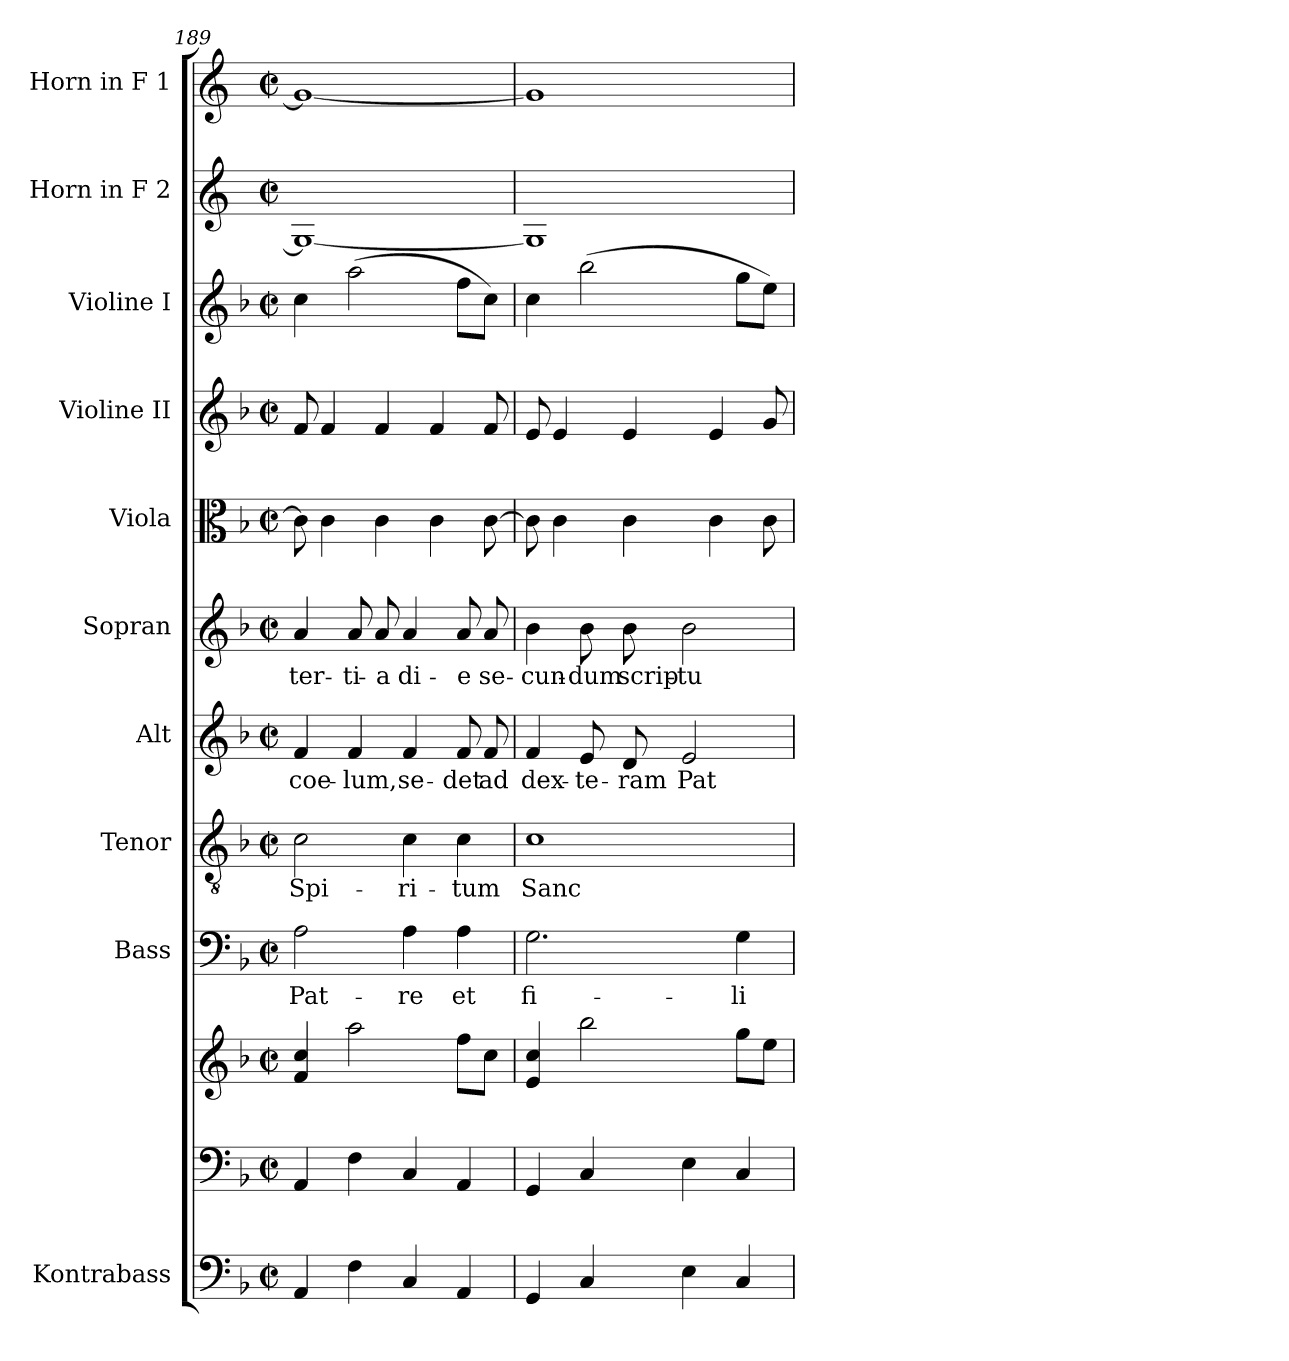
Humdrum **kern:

**kern	**kern	**kern	**kern	**text	**kern	**text	**kern	**text	**kern	**text	**kern	**kern	**kern	**kern	**kern
*part11	*part10	*part10	*part9	*part9	*part8	*part8	*part7	*part7	*part6	*part6	*part5	*part4	*part3	*part2	*part1
*staff12	*staff11	*staff10	*staff9	*staff9	*staff8	*staff8	*staff7	*staff7	*staff6	*staff6	*staff5	*staff4	*staff3	*staff2	*staff1
*I"Kontrabass	*	*	*I"Bass	*	*I"Tenor	*	*I"Alt	*	*I"Sopran	*	*I"Viola	*I"Violine II	*I"Violine I	*I"Horn in F 2	*I"Horn in F 1
*I'Kb.	*	*	*I'B	*	*I'T	*	*I'A	*	*I'S	*	*I'Vla.	*I'Vl. II	*I'Vl. I	*I'Hrn. 2	*I'Hrn. 1
*clefF4	*clefF4	*clefG2	*clefF4	*	*clefGv2	*	*clefG2	*	*clefG2	*	*clefC3	*clefG2	*clefG2	*clefG2	*clefG2
*ITrd7c12	*	*	*	*	*	*	*	*	*	*	*	*	*	*ITrd4c7	*ITrd4c7
*k[b-]	*k[b-]	*k[b-]	*k[b-]	*	*k[b-]	*	*k[b-]	*	*k[b-]	*	*k[b-]	*k[b-]	*k[b-]	*k[b-]	*k[b-]
*F:	*F:	*F:	*F:	*	*F:	*	*F:	*	*F:	*	*F:	*F:	*F:	*F:	*F:
*M2/2	*M2/2	*M2/2	*M2/2	*	*M2/2	*	*M2/2	*	*M2/2	*	*M2/2	*M2/2	*M2/2	*M2/2	*M2/2
*met(c|)	*met(c|)	*met(c|)	*met(c|)	*	*met(c|)	*	*met(c|)	*	*met(c|)	*	*met(c|)	*met(c|)	*met(c|)	*met(c|)	*met(c|)
=189	=189	=189	=189	=189	=189	=189	=189	=189	=189	=189	=189	=189	=189	=189	=189
!	!	!	!	!LO:LY:b	!	!LO:LY:b	!	!LO:LY:b	!	!LO:LY:b	!	!	!	!	!
4AAA/	4AA/	4f/ 4cc/	2A\	Pat-	2c\	Spi-	4f/	coe-	4a/	ter-	8c\]	8f/	4cc\	1C_	1c_
.	.	.	.	.	.	.	.	.	.	.	4c\	4f/	.	.	.
!	!	!	!	!	!	!	!	!LO:LY:b	!	!LO:LY:b	!	!	!	!	!
4FF\	4F\	2aa\	.	.	.	.	4f/	-lum,	8a/	-ti-	.	.	(>2aa\	.	.
!	!	!	!	!	!	!	!	!	!	!LO:LY:b	!	!	!	!	!
.	.	.	.	.	.	.	.	.	8a/	-a	4c\	4f/	.	.	.
!	!	!	!	!LO:LY:b	!	!LO:LY:b	!	!LO:LY:b	!	!LO:LY:b	!	!	!	!	!
4CC/	4C/	.	4A\	-re	4c\	-ri-	4f/	se-	4a/	di-	.	.	.	.	.
.	.	.	.	.	.	.	.	.	.	.	4c\	4f/	.	.	.
!	!	!	!	!LO:LY:b	!	!LO:LY:b	!	!LO:LY:b	!	!LO:LY:b	!	!	!	!	!
4AAA/	4AA/	8ff\L	4A\	et	4c\	-tum	8f/	-det	8a/	-e	.	.	8ff\L	.	.
!	!	!	!	!	!	!	!	!LO:LY:b	!	!LO:LY:b	!	!	!	!	!
.	.	8cc\J	.	.	.	.	8f/	ad	8a/	se-	[8c\	8f/	8cc\J)	.	.
!!LO:PB:g=z
=190	=190	=190	=190	=190	=190	=190	=190	=190	=190	=190	=190	=190	=190	=190	=190
!	!	!	!	!LO:LY:b	!	!LO:LY:b	!	!LO:LY:b	!	!LO:LY:b	!	!	!	!	!
4GGG/	4GG/	4e/ 4cc/	2.G\	fi-	1c	Sanc-	4f/	dex-	4b-\	-cun-	8c\]	8e/	4cc\	1C]	1c]
.	.	.	.	.	.	.	.	.	.	.	4c\	4e/	.	.	.
!	!	!	!	!	!	!	!	!LO:LY:b	!	!LO:LY:b	!	!	!	!	!
4CC/	4C/	2bb-\	.	.	.	.	8e/	-te-	8b-\	-dum	.	.	(>2bb-\	.	.
!	!	!	!	!	!	!	!	!LO:LY:b	!	!LO:LY:b	!	!	!	!	!
.	.	.	.	.	.	.	8d/	-ram	8b-\	scrip-	4c\	4e/	.	.	.
!	!	!	!	!	!	!	!	!LO:LY:b	!	!LO:LY:b	!	!	!	!	!
4EE\	4E\	.	.	.	.	.	2e/	Pat-	2b-\	-tu-	.	.	.	.	.
.	.	.	.	.	.	.	.	.	.	.	4c\	4e/	.	.	.
!	!	!	!	!LO:LY:b	!	!	!	!	!	!	!	!	!	!	!
4CC/	4C/	8gg\L	4G\	-li-	.	.	.	.	.	.	.	.	8gg\L	.	.
.	.	8ee\J	.	.	.	.	.	.	.	.	8c\	8g/	8ee\J)	.	.
=	=	=	=	=	=	=	=	=	=	=	=	=	=	=	=
*-	*-	*-	*-	*-	*-	*-	*-	*-	*-	*-	*-	*-	*-	*-	*-
